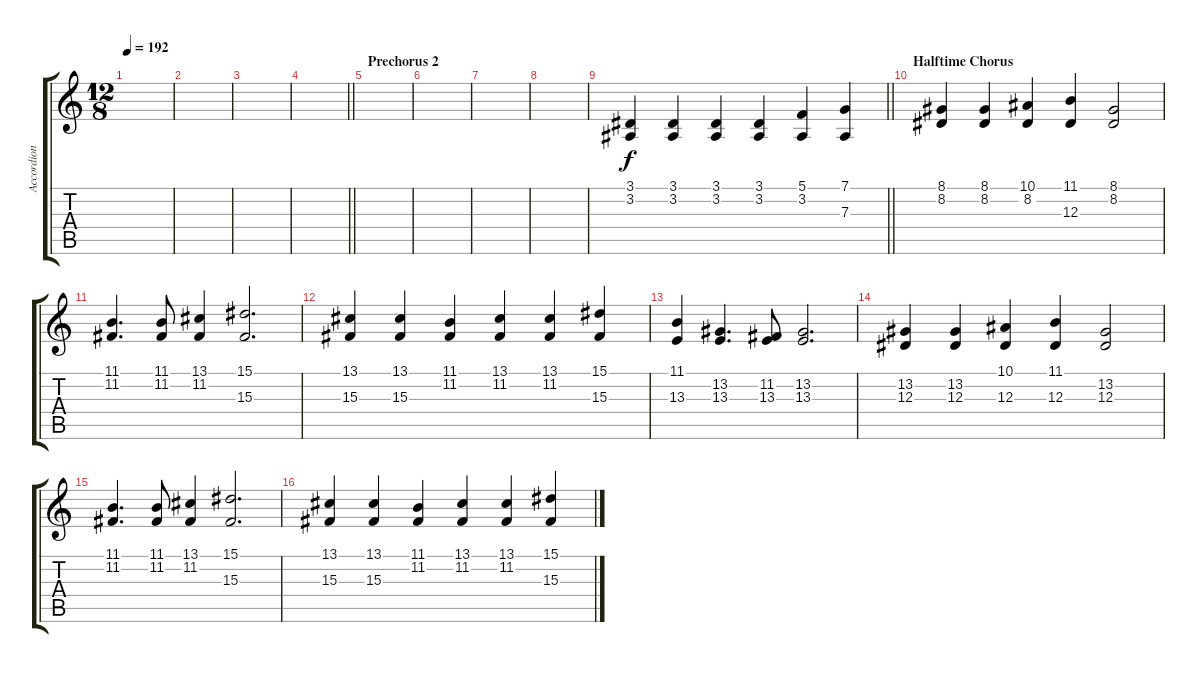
\track ("Accordion" "Accordion") {instrument accordion}
\staff {score tabs}
\tuning (C4 G3 Eb3 Bb2 F2 C2) {hide}
\ts (12 8)
\tempo 192
\clef g2
\ks c
|
|
|
\barLineRight lightlight
|
\section ("" "Prechorus 2")
|
|
|
|
\barLineRight lightlight
(3.1 3.2).4 (3.1 3.2).4 (3.1 3.2).4 (3.1 3.2).4 (5.1 3.2).4 (7.1 7.3).4 |
\section ("" "Halftime Chorus")
(8.1 8.2).4 (8.1 8.2).4 (10.1 8.2).4 (11.1 12.3).4 (8.1 8.2).2 |
(11.1 11.2).4{d} (11.1 11.2).8 (13.1 11.2).4 (15.1 15.3).2{d} |
(13.1 15.3).4 (13.1 15.3).4 (11.1 11.2).4 (13.1 11.2).4 (13.1 11.2).4 (15.1 15.3).4 |
(11.1 13.3).4 (13.2 13.3).4{d} (11.2 13.3).8 (13.2 13.3).2{d} |
(13.2 12.3).4 (13.2 12.3).4 (10.1 12.3).4 (11.1 12.3).4 (13.2 12.3).2 |
(11.1 11.2).4{d} (11.1 11.2).8 (13.1 11.2).4 (15.1 15.3).2{d} |
(13.1 15.3).4 (13.1 15.3).4 (11.1 11.2).4 (13.1 11.2).4 (13.1 11.2).4 (15.1 15.3).4
